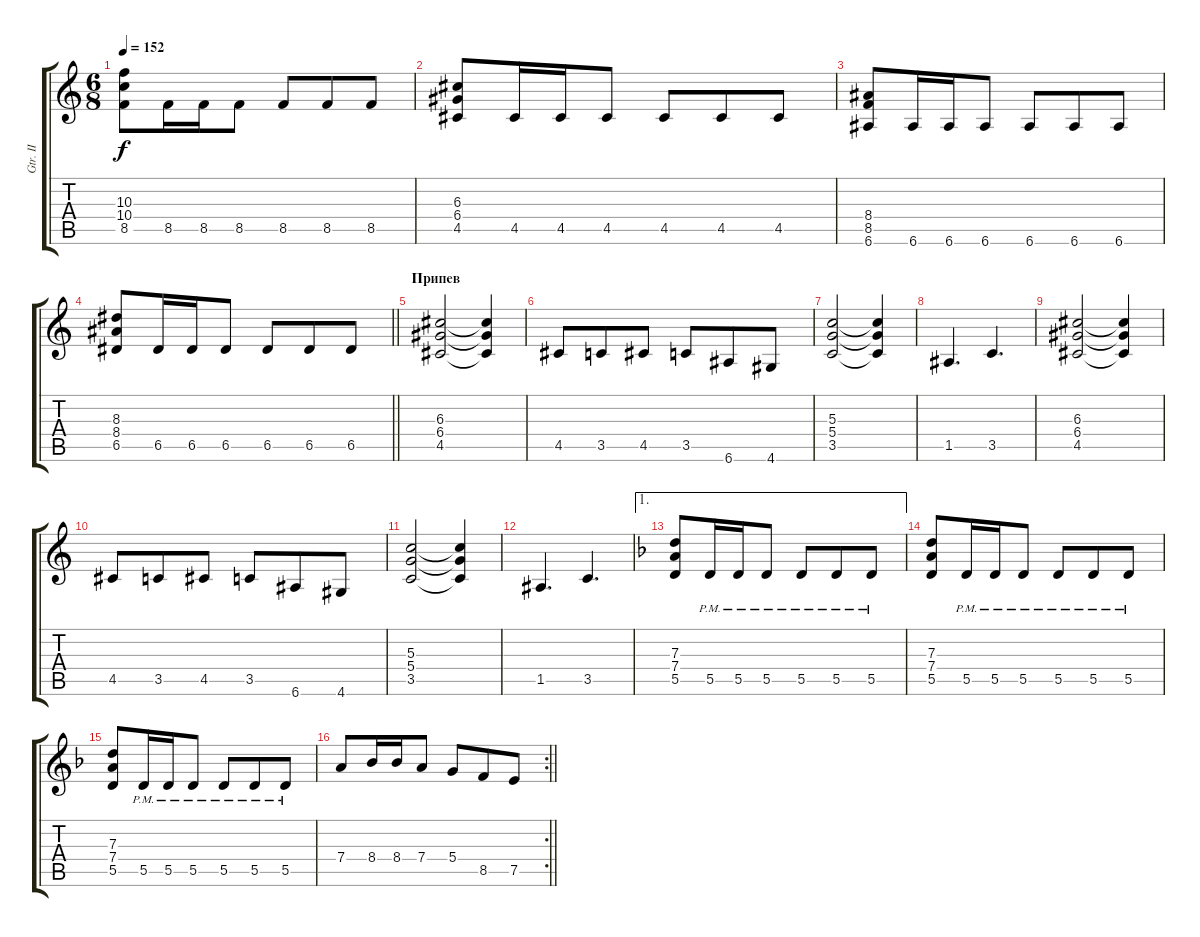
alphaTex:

\track ("Gtr. II" "Gtr. II") {instrument distortionguitar}
\staff {score tabs}
\tuning (E4 B3 G3 D3 A2 E2) {hide}
\ts (6 8)
\tempo 152
\clef g2
\ks c
(10.3 10.4 8.5).8{dy f} 8.5.16 8.5.16 8.5.8 8.5.8 8.5.8 8.5.8 |
(6.3 6.4 4.5).8 4.5.16 4.5.16 4.5.8 4.5.8 4.5.8 4.5.8 |
(8.4 8.5 6.6).8 6.6.16 6.6.16 6.6.8 6.6.8 6.6.8 6.6.8 |
\barLineRight lightlight
(8.3 8.4 6.5).8 6.5.16 6.5.16 6.5.8 6.5.8 6.5.8 6.5.8 |
\section ("" "Припев")
(6.3 6.4 4.5).2 (6.3{t} 6.4{t} 4.5{t}).4 |
4.5.8 3.5.8 4.5.8 3.5.8 6.6.8 4.6.8 |
(5.3 5.4 3.5).2 (5.3{t} 5.4{t} 3.5{t}).4 |
1.5.4{d} 3.5.4{d} |
(6.3 6.4 4.5).2 (6.3{t} 6.4{t} 4.5{t}).4 |
4.5.8 3.5.8 4.5.8 3.5.8 6.6.8 4.6.8 |
(5.3 5.4 3.5).2 (5.3{t} 5.4{t} 3.5{t}).4 |
1.5.4{d} 3.5.4{d} |
\ae 1
\ks f
(7.3 7.4 5.5).8 5.5{pm}.16 5.5{pm}.16 5.5{pm}.8 5.5{pm}.8 5.5{pm}.8 5.5{pm}.8 |
(7.3 7.4 5.5).8 5.5{pm}.16 5.5{pm}.16 5.5{pm}.8 5.5{pm}.8 5.5{pm}.8 5.5{pm}.8 |
(7.3 7.4 5.5).8 5.5{pm}.16 5.5{pm}.16 5.5{pm}.8 5.5{pm}.8 5.5{pm}.8 5.5{pm}.8 |
\rc 2
\barLineRight lightlight
7.4.8 8.4.16 8.4.16 7.4.8 5.4.8 8.5.8 7.5.8
